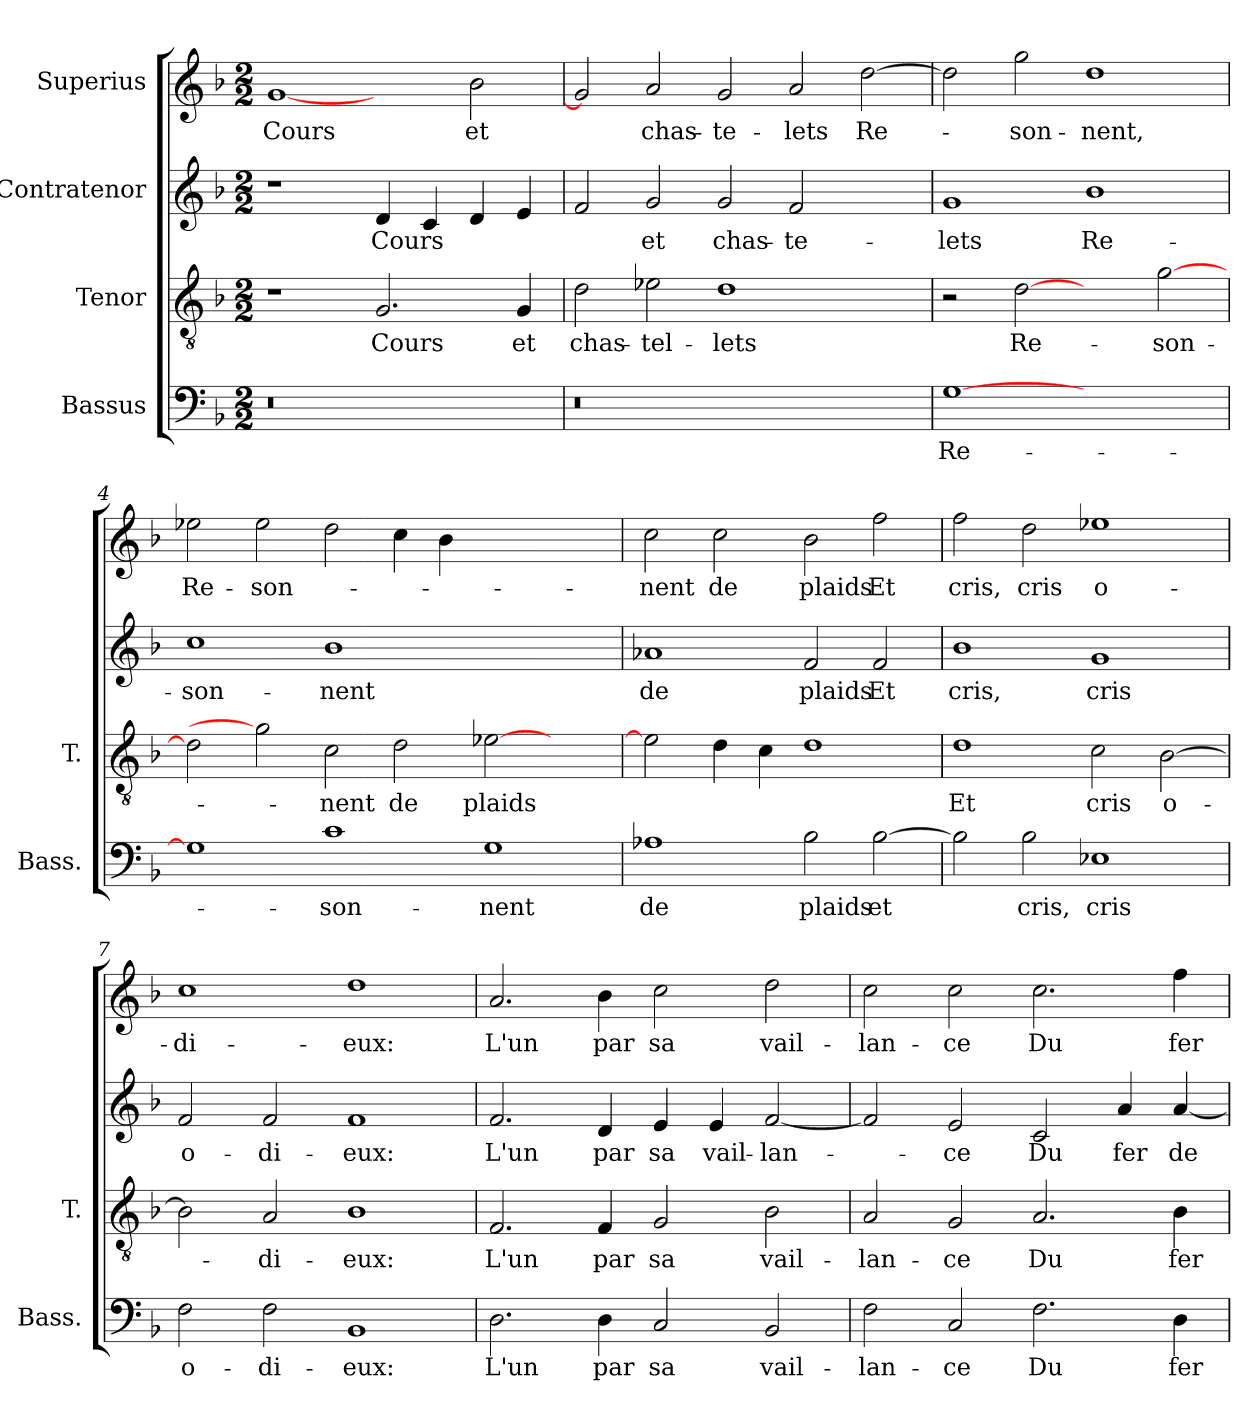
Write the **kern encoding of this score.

**kern	**text	**kern	**text	**kern	**text	**kern	**text
*part4	*part4	*part3	*part3	*part2	*part2	*part1	*part1
*staff4	*staff4	*staff3	*staff3	*staff2	*staff2	*staff1	*staff1
*I"Bassus	*	*I"Tenor	*	*I"Contratenor	*	*I"Superius	*
*I'Bass.	*	*I'T.	*	*	*	*	*
*clefF4	*	*clefGv2	*	*clefG2	*	*clefG2	*
*	*	*ITrd7c12	*	*	*	*	*
*k[b-]	*	*k[b-]	*	*k[b-]	*	*k[b-]	*
*F:	*	*F:	*	*F:	*	*F:	*
*M2/2	*	*M2/2	*	*M2/2	*	*M2/2	*
=1	=1	=1	=1	=1	=1	=1	=1
!LO:N:vis=0	!	!	!	!	!	!	!
1r	.	1r	.	1r	.	[1g/	Cours
1ryy	.	2.GG/	Cours	4d/	Cours	2ryy	.
.	.	.	.	4c/	.	.	.
.	.	.	.	4d/	.	2b-\	et
.	.	4GG/	et	4e/	.	.	.
=2	=2	=2	=2	=2	=2	=2	=2
!LO:N:vis=0	!	!	!	!	!	!	!
1r	.	2D\	chas-	2f/	.	2g/]	.
.	.	2E-X\	-tel-	2g/	et	2a/	chas-
1ryy	.	1D\	-lets	2g/	chas-	2g/	-te-
.	.	.	.	2f/	-te-	2a/	-lets
2ryy	.	2ryy	.	2ryy	.	[2dd\	Re-
=3	=3	=3	=3	=3	=3	=3	=3
[1G\	Re-	2r	.	1g/	-lets	2dd\]	.
.	.	[2D\	Re-	.	.	2gg\	-son-
1ryy	.	2ryy	.	1b-\	Re-	1dd\	-nent,
.	.	[2G\	-son-	.	.	.	.
=4	=4	=4	=4	=4	=4	=4	=4
1G\]	.	2D\]	.	1cc\	-son-	2ee-X\	Re-
.	.	2G\]	.	.	.	2ee-\	-son-
1c\	-son-	2C\	-nent	1b-\	-nent	2dd\	.
.	.	2D\	de	.	.	4cc\	.
.	.	.	.	.	.	4b-\	.
1G\	-nent	[2E-X\	plaids	1ryy	.	1ryy	.
.	.	2ryy	.	.	.	.	.
!!LO:LB:g=z
=5	=5	=5	=5	=5	=5	=5	=5
1A-X\	de	2E-\]	.	1a-X/	de	2cc\	-nent
.	.	4D\	.	.	.	2cc\	de
.	.	4C\	.	.	.	.	.
2B-\	plaids	1D\	.	2f/	plaids	2b-\	plaids
[2B-\	et	.	.	2f/	Et	2ff\	Et
=6	=6	=6	=6	=6	=6	=6	=6
2B-\]	.	1D\	Et	1b-\	cris,	2ff\	cris,
2B-\	cris,	.	.	.	.	2dd\	cris
1E-X\	cris	2C\	cris	1g/	cris	1ee-X\	o-
.	.	[2BB-\	o-	.	.	.	.
=7	=7	=7	=7	=7	=7	=7	=7
2F\	o-	2BB-\]	.	2f/	o-	1cc\	-di-
2F\	-di-	2AA/	-di-	2f/	-di-	.	.
1BB-/	-eux:	1BB-\	-eux:	1f/	-eux:	1dd\	-eux:
=8	=8	=8	=8	=8	=8	=8	=8
2.D\	L'un	2.FF/	L'un	2.f/	L'un	2.a/	L'un
4D\	par	4FF/	par	4d/	par	4b-\	par
2C/	sa	2GG/	sa	4e/	sa	2cc\	sa
.	.	.	.	4e/	vail-	.	.
2BB-/	vail-	2BB-\	vail-	[2f/	-lan-	2dd\	vail-
!!LO:LB:g=z
=9	=9	=9	=9	=9	=9	=9	=9
2F\	-lan-	2AA/	-lan-	2f/]	.	2cc\	-lan-
2C/	-ce	2GG/	-ce	2e/	-ce	2cc\	-ce
2.F\	Du	2.AA/	Du	2c/	Du	2.cc\	Du
.	.	.	.	4a/	fer	.	.
4D\	fer	4BB-\	fer	[4a/	de	4ff\	fer
=	=	=	=	=	=	=	=
*-	*-	*-	*-	*-	*-	*-	*-
